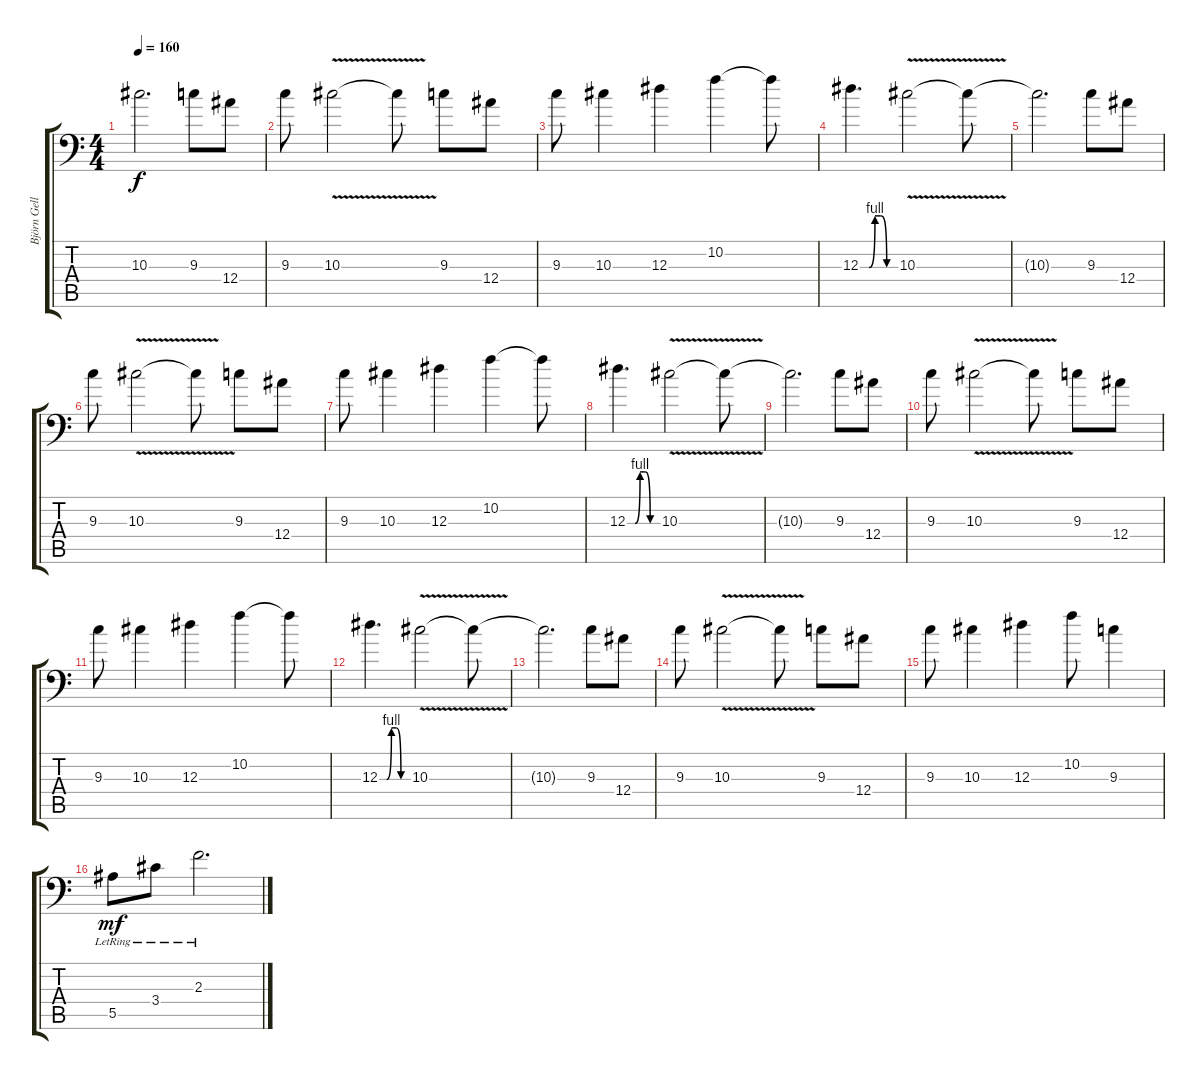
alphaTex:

\track ("Björn Gellotte" "Björn Gell") {instrument distortionguitar}
\staff {score tabs}
\tuning (C4 G3 Eb3 Bb2 F2 Bb1) {hide}
\ts (4 4)
\tempo 160
\clef f4
\ks c
10.3{t}.2{d dy f} 9.3.8 12.4.8 |
9.3.8 10.3{v}.2 10.3{t}.8 9.3.8 12.4.8 |
9.3.8 10.3.4 12.3.4 10.2.4 10.2{t}.8 |
12.3{be (custom 0 0 15 0 25 4 35 4 45 0 60 0)}.4{d} 10.3{v}.2 10.3{t}.8 |
10.3{t}.2{d} 9.3.8 12.4.8 |
9.3.8 10.3{v}.2 10.3{t}.8 9.3.8 12.4.8 |
9.3.8 10.3.4 12.3.4 10.2.4 10.2{t}.8 |
12.3{be (custom 0 0 15 0 25 4 35 4 45 0 60 0)}.4{d} 10.3{v}.2 10.3{t}.8 |
10.3{t}.2{d} 9.3.8 12.4.8 |
9.3.8 10.3{v}.2 10.3{t}.8 9.3.8 12.4.8 |
9.3.8 10.3.4 12.3.4 10.2.4 10.2{t}.8 |
12.3{be (custom 0 0 15 0 25 4 35 4 45 0 60 0)}.4{d} 10.3{v}.2 10.3{t}.8 |
10.3{t}.2{d} 9.3.8 12.4.8 |
9.3.8 10.3{v}.2 10.3{t}.8 9.3.8 12.4.8 |
9.3.8 10.3.4 12.3.4 10.2.8 9.3.4 |
5.5{lr}.8{dy mf balance 12 instrument acousticguitarsteel} 3.4{lr}.8 2.3{lr}.2{d}
